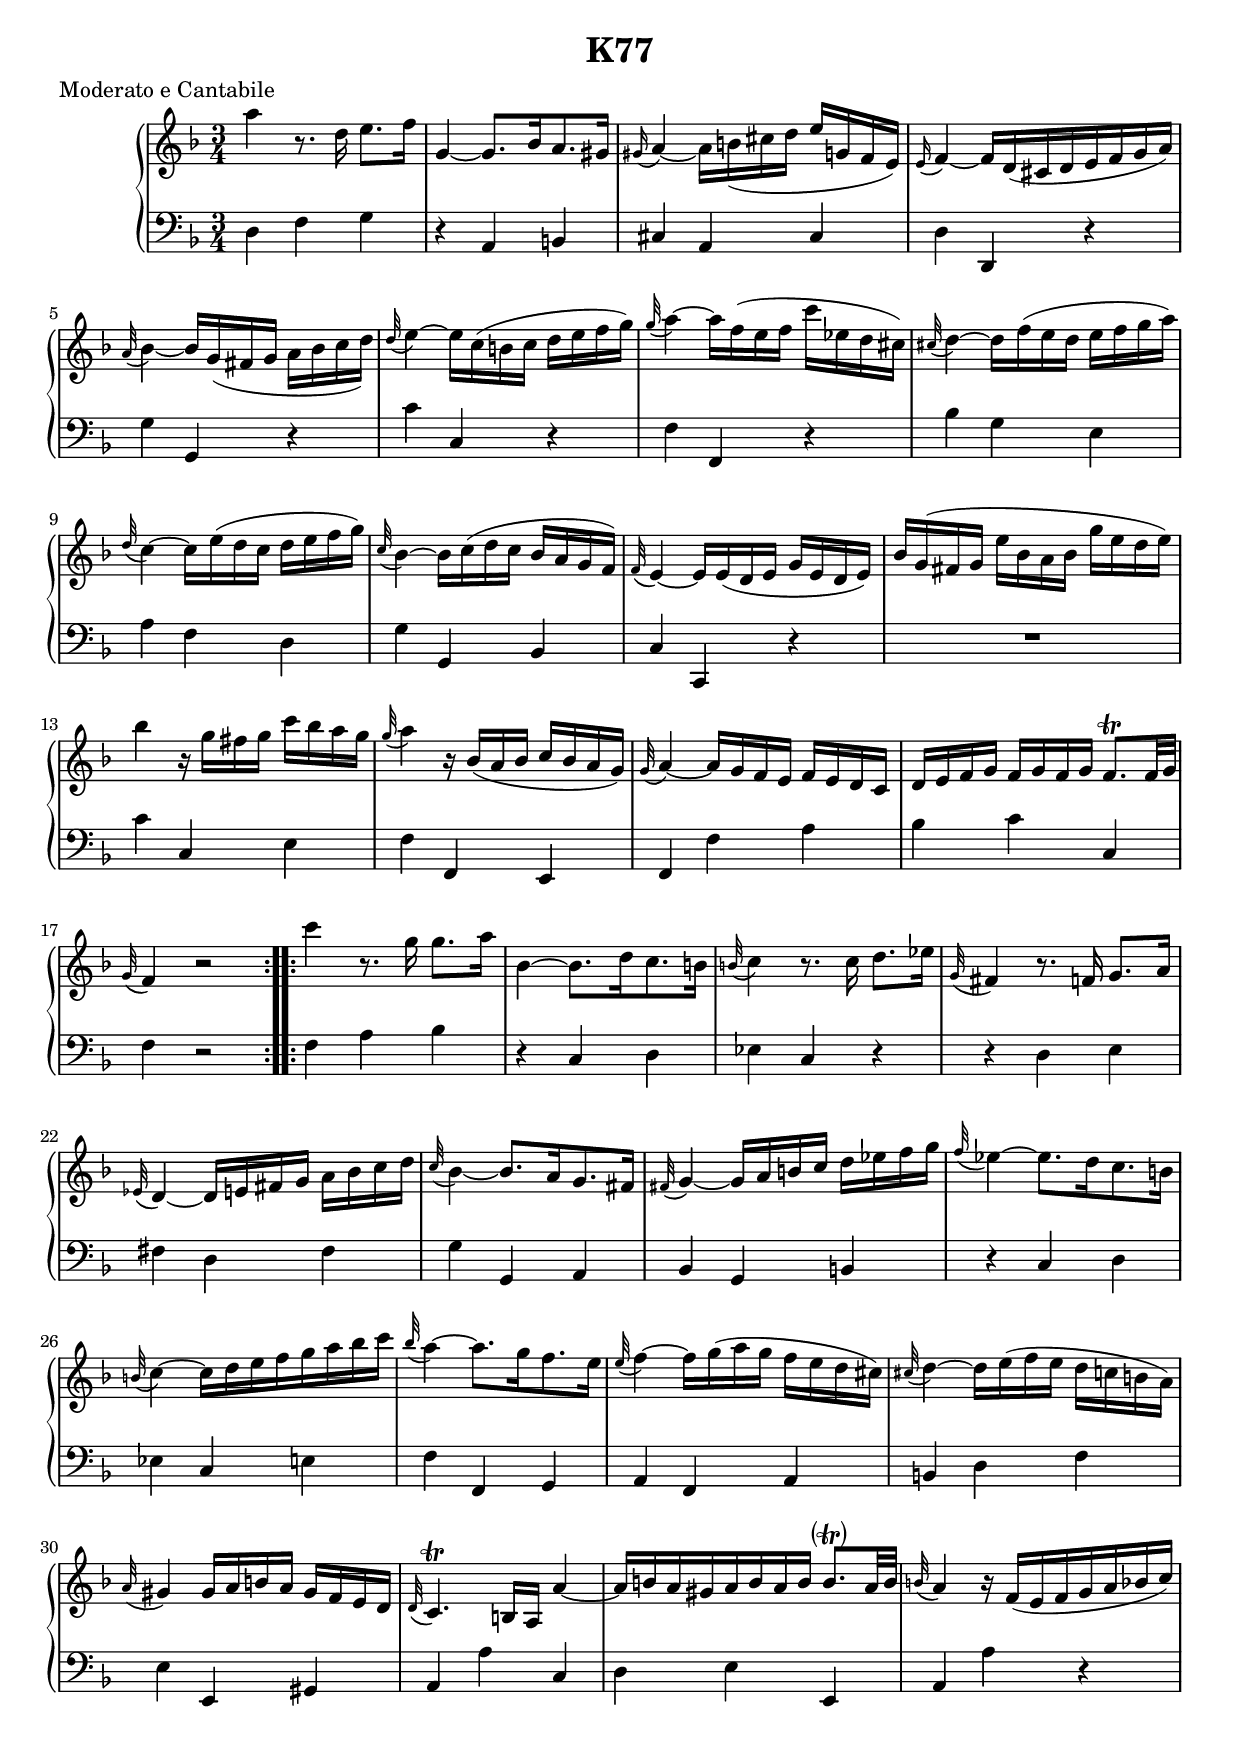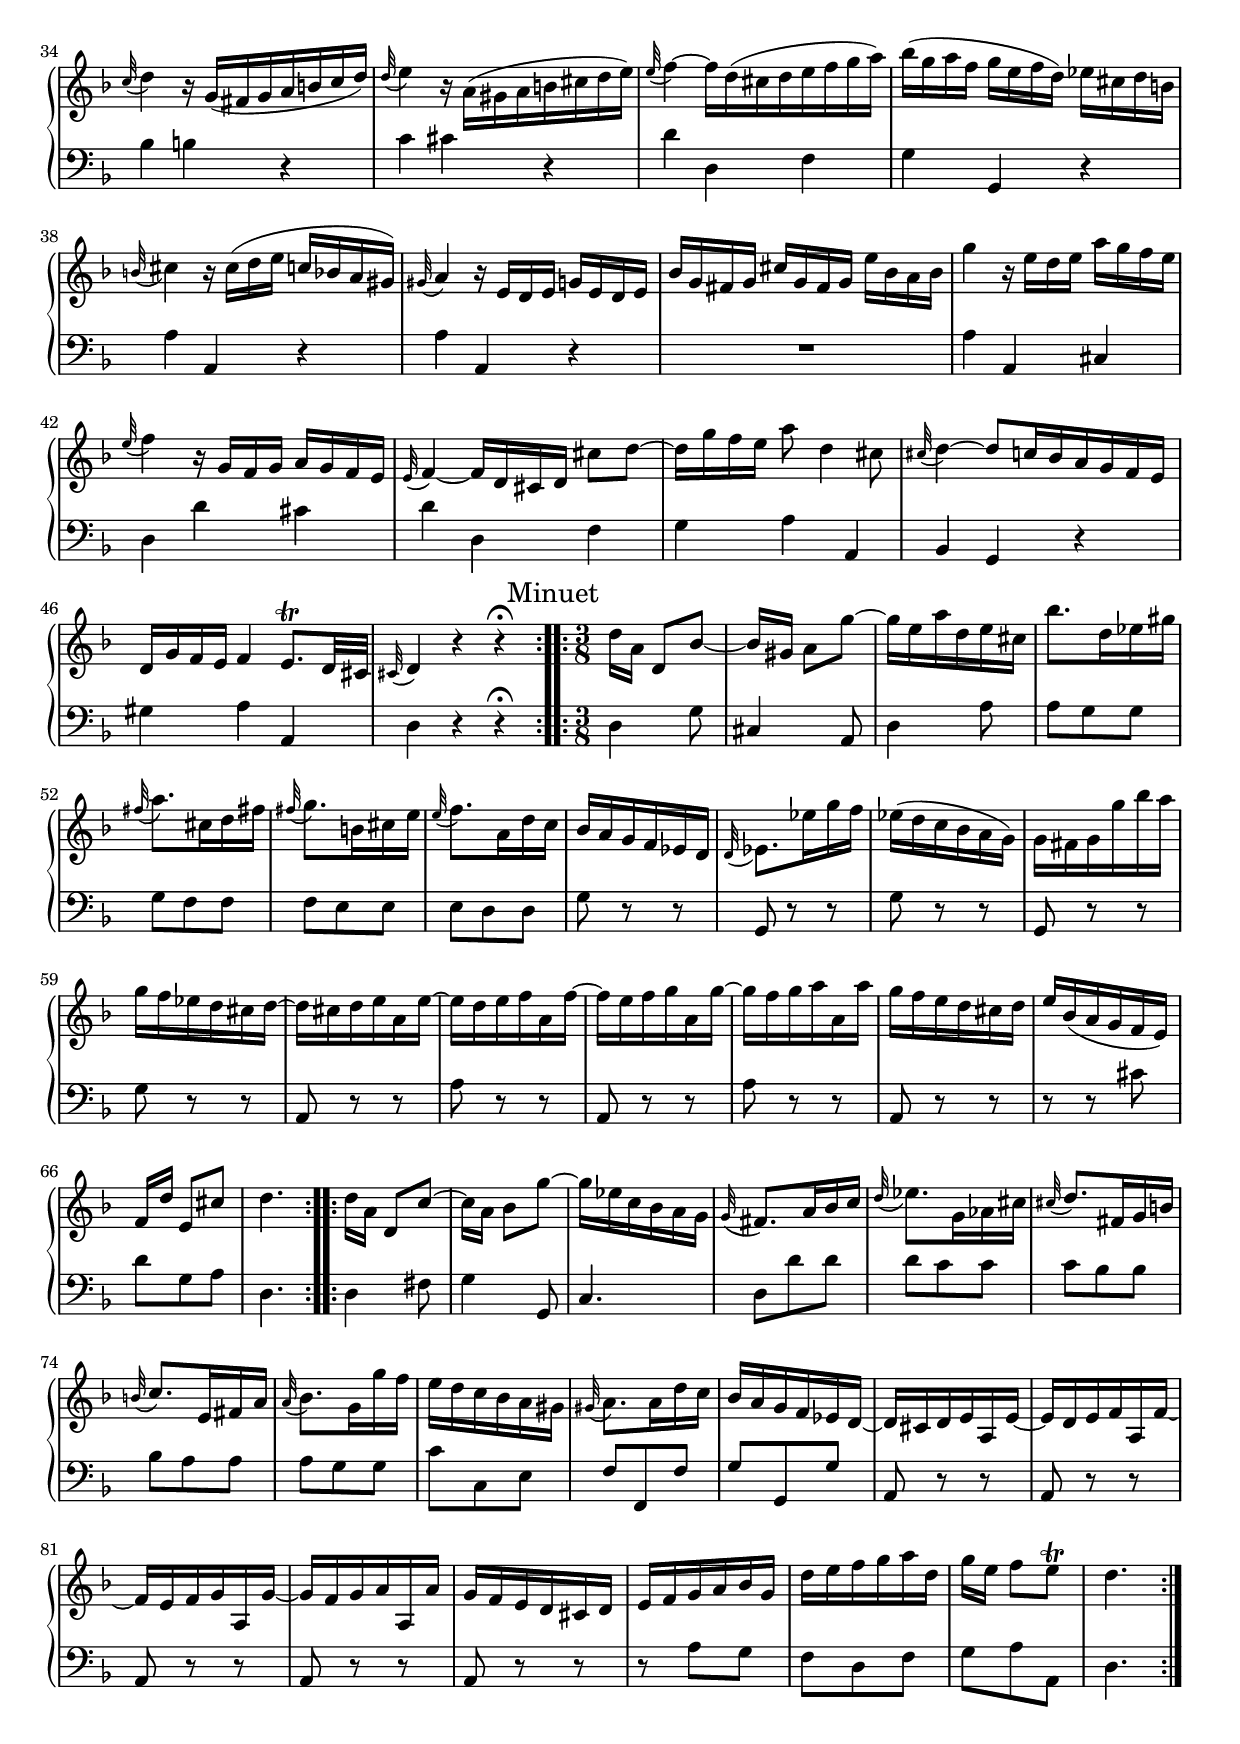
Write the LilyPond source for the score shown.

\version "2.18.2"
\version "2.18.2"

su = \stemUp
sd = \stemDown
sn = \stemNeutral
tu = \tieUp
td = \tieDown
tn = \tieNeutral
cstr = \change Staff = "right"
cstl = \change Staff = "left"

globalOne = {
  \key d \minor
  \time 3/4
  \override ParenthesesItem #'font-size = #+2
}

right = \relative c''' {
  \globalOne
 
  \repeat volta 2 {
    a4 r8. d,16 e8. f16
    g,4 ~ g8.[ bes16 a8. gis16]
    \appoggiatura gis16 a4 ~ a16 \once \slurDown b( cis d e g, f e)

    \appoggiatura e16 f4 ~ f16[ d( cis d e f g a])
    \appoggiatura a32 bes4 ~ bes16 \once \slurDown g( fis g a bes c d)
    \appoggiatura d32 e4 ~ e16 c( b c d e f g)
    \appoggiatura g32 a4 ~ a16 f( e f c' ees, d cis)
    
    \appoggiatura cis32 d4 ~ d16 f( e d e f g a)
    \appoggiatura d,32 c4 ~ c16 e( d c d e f g)
    \appoggiatura c,32 bes4 ~ bes16 c( d c bes a g f)
    \appoggiatura f32 e4 ~ e16 e( d e g e d e)
    
    bes'16 g( fis g e' bes a bes g' e d e)
    bes'4 r16 g fis g c bes a g
    \appoggiatura g32 a4 r16 bes,( a bes c bes a g)
    \appoggiatura g32 a4 ~ a16 g f e f e d c
    
    d e f g f g f g f8.-\trill f32 g
    \appoggiatura g32 f4 r2
  }
  
  \repeat volta 2 {
    c''4 r8. g16 g8. a16
    bes,4 ~ bes8.[ d16 c8. b16]
    
    \appoggiatura b32 c4 r8. c16 d8. ees16
    \appoggiatura g,32 fis4 r8. f16 g8. a16
    \appoggiatura ees32 d4 ~ d16 e fis g a bes c d
    \appoggiatura c32 bes4 ~ bes8.[ a16 g8. fis16]
    
    \appoggiatura fis32 g4 ~ g16 a b c d ees f g
    \appoggiatura f32 ees4 ~ ees8.[ d16 c8. b16]
    \appoggiatura b32 c4 ~ c16[ d e f g a bes c]
    \appoggiatura bes32 a4 ~ a8.[ g16 f8. e16]
    
    \appoggiatura e32 f4 ~ f16 g( a g f e d cis)
    \appoggiatura cis32 d4 ~ d16 e( f e d c b a)
    \appoggiatura a32 gis4 gis16 a b a gis f e d
    \appoggiatura d32 c4.-\trill b16 a a'4 ~
    
    a16[ b a gis a b a b] b8.-\parenthesize-\trill a32 b
    \appoggiatura b32 a4 r16 f[( e f g a bes c])
    \appoggiatura c32 d4 r16 g,[( fis g a b c d])
    \appoggiatura d32 e4 r16 a,[( gis a b cis d e])
    
    \appoggiatura e32 f4 ~ f16[ d( cis d e f g a])
    bes( g a f g e f d) ees cis d b
    \appoggiatura b32 cis4 r16 cis( d e c bes a gis)
    \appoggiatura gis32 a4 r16 e d e g e d e
    
    bes' g fis g cis g fis g e' bes a bes
    g'4 r16 e d e a g f e
    \appoggiatura e32 f4 r16 g, f g a g f e
    \appoggiatura e32 f4 ~ f16 d cis d cis'8 d ~
    
    d16 g f e a8 d,4 cis8
    \appoggiatura cis32 d4 ~ d8[ c16 bes a g f e]
    d g f e f4 e8.-\trill d32 cis 
    \appoggiatura cis32 d4 r r-\fermata
  }
  
  \time 3/8
  
  \mark "Minuet"
  \repeat volta 2 {
    d'16[ a] d,8 bes' ~
    bes16[ gis] a8 g' ~
    g16 e a d, e cis
    bes'8. d,16 ees gis
    \appoggiatura fis32 a8. cis,16 d fis!
    
    \appoggiatura fis32 g8. b,16 cis e
    \appoggiatura e32 f8. a,16 d c
    bes a g f ees d
    \appoggiatura d32 ees8. ees'16 g f
    ees( d c bes a g)
    
    g fis g g' bes a
    g f ees d cis d ~
    d cis d e a, e' ~
    e d e f a, f' ~
    f e f g a, g' ~
    
    g f g a a, a'
    g f e d cis d 
    e bes( a g f e)
    f[ d'] e,8 cis'
    d4.
  }
  
  \repeat volta 2 {
    d16[ a] d,8 c' ~
    c16[ a] bes8 g' ~
    g16 ees c bes a g
    \appoggiatura g32 fis8. a16 bes c
    \appoggiatura d32 ees8. g,16 aes cis
    
    \appoggiatura cis32 d8. fis,16 g b
    \appoggiatura b32 c8. e,16 fis a
    \appoggiatura a32 bes8. g16 g' f
    e d c bes a gis
    \appoggiatura gis32 a8. a16 d c
    
    bes a g f ees d ~
    d cis d e a, e' ~
    e d e f a, f' ~
    f e f g a, g' ~
    g f g a a, a'
    
    g f e d cis d
    e f g a bes g
    d' e f g a d,
    g[ e] f8 e-\trill 
    d4.
  }
}
 
left = \relative c {
  \globalOne
  
  \repeat volta 2 {   
    d4 f g |
    r a, b |
    cis a cis |
    
    d d, r |
    g' g, r |
    c' c, r |
    f f, r |
    
    bes' g e |
    a f d |
    g g, bes |
    c c, r |
    
    R2. c''4 c, e |
    f f, e |
    f f' a |
    
    bes c c,
    f r2
  }
  
  \repeat volta 2 {
    f4 a bes
    r c, d
    
    ees c r
    r d e
    fis d fis
    g g, a
    
    bes g b
    r c d
    ees c e
    f f, g
    
    a f a
    b d f
    e e, gis
    a a' c,
    
    d e e, 
    a a' r 
    bes b r
    c cis r
    
    d d, f
    g g, r
    a' a, r
    a' a, r
    
    R2.
    a'4 a, cis
    d d' cis
    d d, f
    
    g a a,
    bes g r
    gis' a a,
    d r r-\fermata
  }

  \time 3/8
  
  \repeat volta 2 {
    d4 g8
    cis,4 a8
    d4 a'8
    a g g
    g f f
    
    f e e
    e d d
    g r r
    g, r r
    g' r r
    
    g, r r 
    g' r r
    a, r r
    a' r r
    a, r r
    
    a' r r
    a, r r
    r r cis'
    d g, a
    d,4.
  }
  
  \repeat volta 2 {
    d4 fis8
    g4 g,8
    c4.
    d8 d' d
    d c c
    
    c bes bes
    bes a a
    a g g
    c c, e
    f f, f'
    
    g g, g'
    a, r r
    a r r
    a r r
    a r r
    
    a r r
    r a' g
    f d f
    g a a,
    d4.
  }
}

\header {
  title = "K77"
  meter = "Moderato e Cantabile"
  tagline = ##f
}


#(set-global-staff-size 19)

\paper {
  #(set-paper-size "a4")
  print-page-number = ##f
  between-system-padding = #0.1
  between-system-space = #0.1
  ragged-last-bottom = ##f
  ragged-bottom = ##f
}

\score {
  \new PianoStaff <<
    \new Staff = "right" {
      \right
    }
    \new Staff = "left" { 
      \clef bass \left 
    }
  >>
  \layout { }
}
